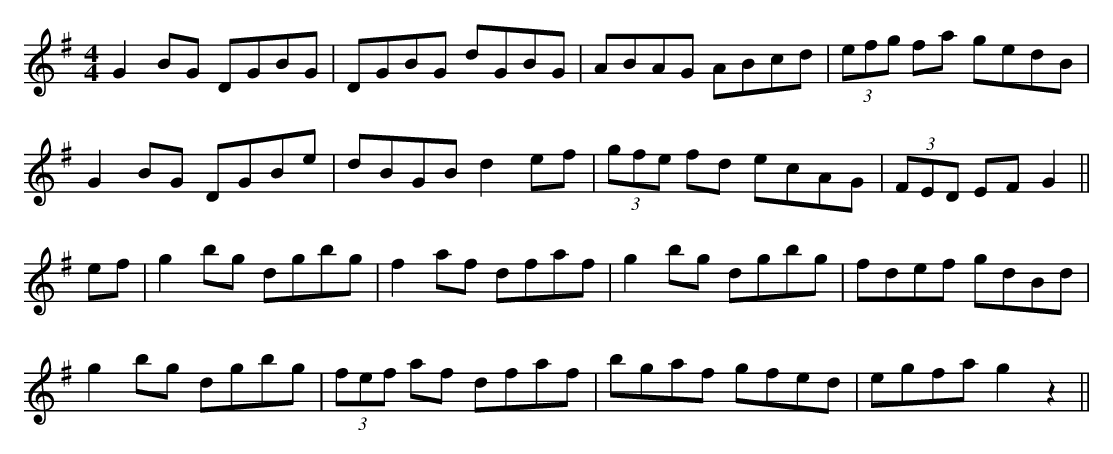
X:1
M:4/4
K:G
G2BG DGBG|DGBG dGBG|ABAG ABcd|(3efg fa gedB|
G2 BG DGBe|dBGB d2 ef|(3gfe fd ecAG|(3FED EF G2||
ef|g2 bg dgbg|f2 af dfaf|g2 bg dgbg|fdef gdBd|
g2 bg dgbg|(3fef af dfaf|bgaf gfed|egfa g2 z2||
